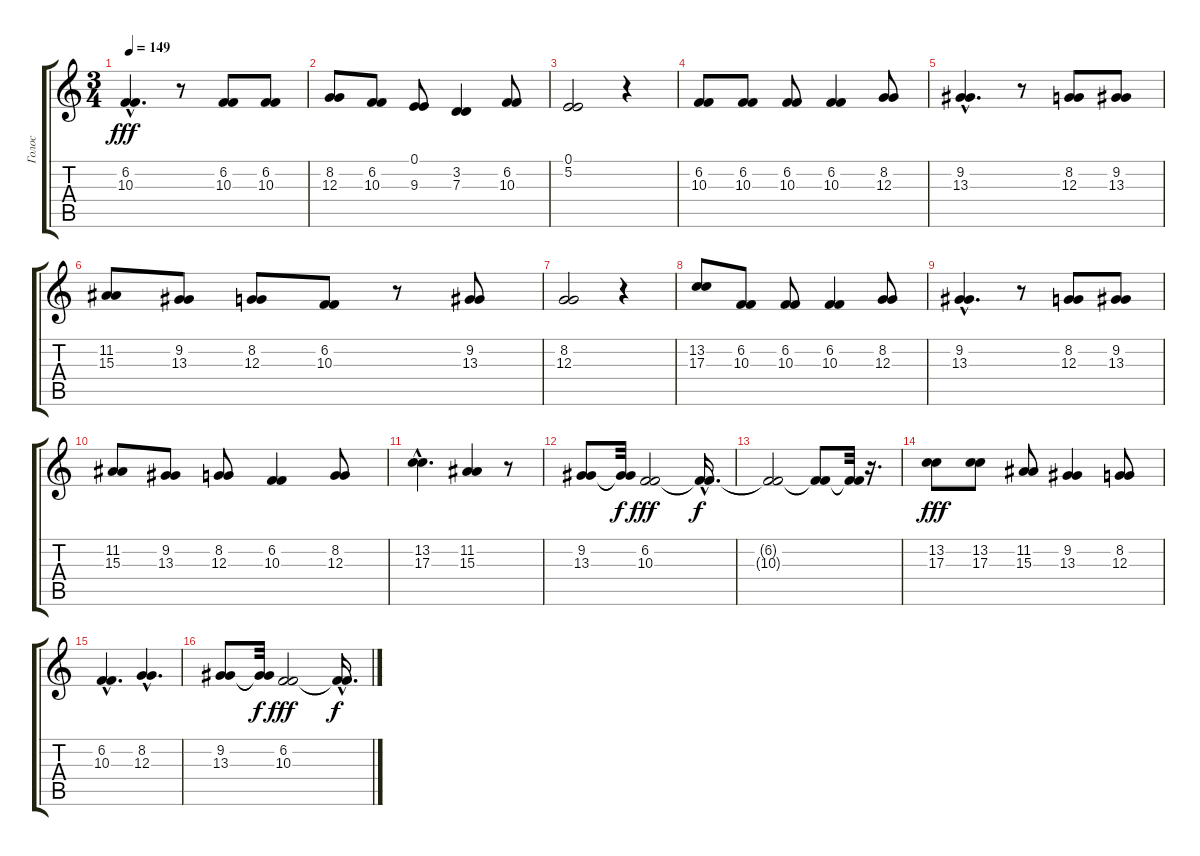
\track ("Голос" "Голос") {instrument voiceoohs}
\staff {score tabs}
\tuning (E4 B3 G3 D3 A2 E2) {hide}
\ts (3 4)
\tempo 149
\clef g2
\ks c
(6.2{hac} 10.3{hac}).4{d dy fff} r.8 (6.2 10.3).8 (6.2 10.3).8 |
(8.2 12.3).8 (6.2 10.3).8 (0.1 9.3).8 (3.2 7.3).4 (6.2 10.3).8 |
(0.1 5.2).2 r.4 |
(6.2 10.3).8 (6.2 10.3).8 (6.2 10.3).8 (6.2 10.3).4 (8.2 12.3).8 |
(9.2{hac} 13.3{hac}).4{d} r.8 (8.2 12.3).8 (9.2 13.3).8 |
(11.2 15.3).8 (9.2 13.3).8 (8.2 12.3).8 (6.2 10.3).8 r.8 (9.2 13.3).8 |
(8.2 12.3).2 r.4 |
(13.2 17.3).8 (6.2 10.3).8 (6.2 10.3).8 (6.2 10.3).4 (8.2 12.3).8 |
(9.2{hac} 13.3{hac}).4{d} r.8 (8.2 12.3).8 (9.2 13.3).8 |
(11.2 15.3).8 (9.2 13.3).8 (8.2 12.3).8 (6.2 10.3).4 (8.2 12.3).8 |
(13.2{hac} 17.3{hac}).4{d} (11.2 15.3).4 r.8 |
(9.2 13.3).8 (9.2{t} 13.3{t}).32{dy f} (6.2 10.3).2{dy fff} (6.2{hac t} 10.3{hac t}).16{d dy f} |
(6.2{t} 10.3{t}).2 (6.2{t} 10.3{t}).8 (6.2{t} 10.3{t}).32 r.16{d} |
(13.2 17.3).8{dy fff} (13.2 17.3).8 (11.2 15.3).8 (9.2 13.3).4 (8.2 12.3).8 |
(6.2{hac} 10.3{hac}).4{d} (8.2{hac} 12.3{hac}).4{d} |
(9.2 13.3).8 (9.2{t} 13.3{t}).32{dy f} (6.2 10.3).2{dy fff} (6.2{hac t} 10.3{hac t}).16{d dy f}
